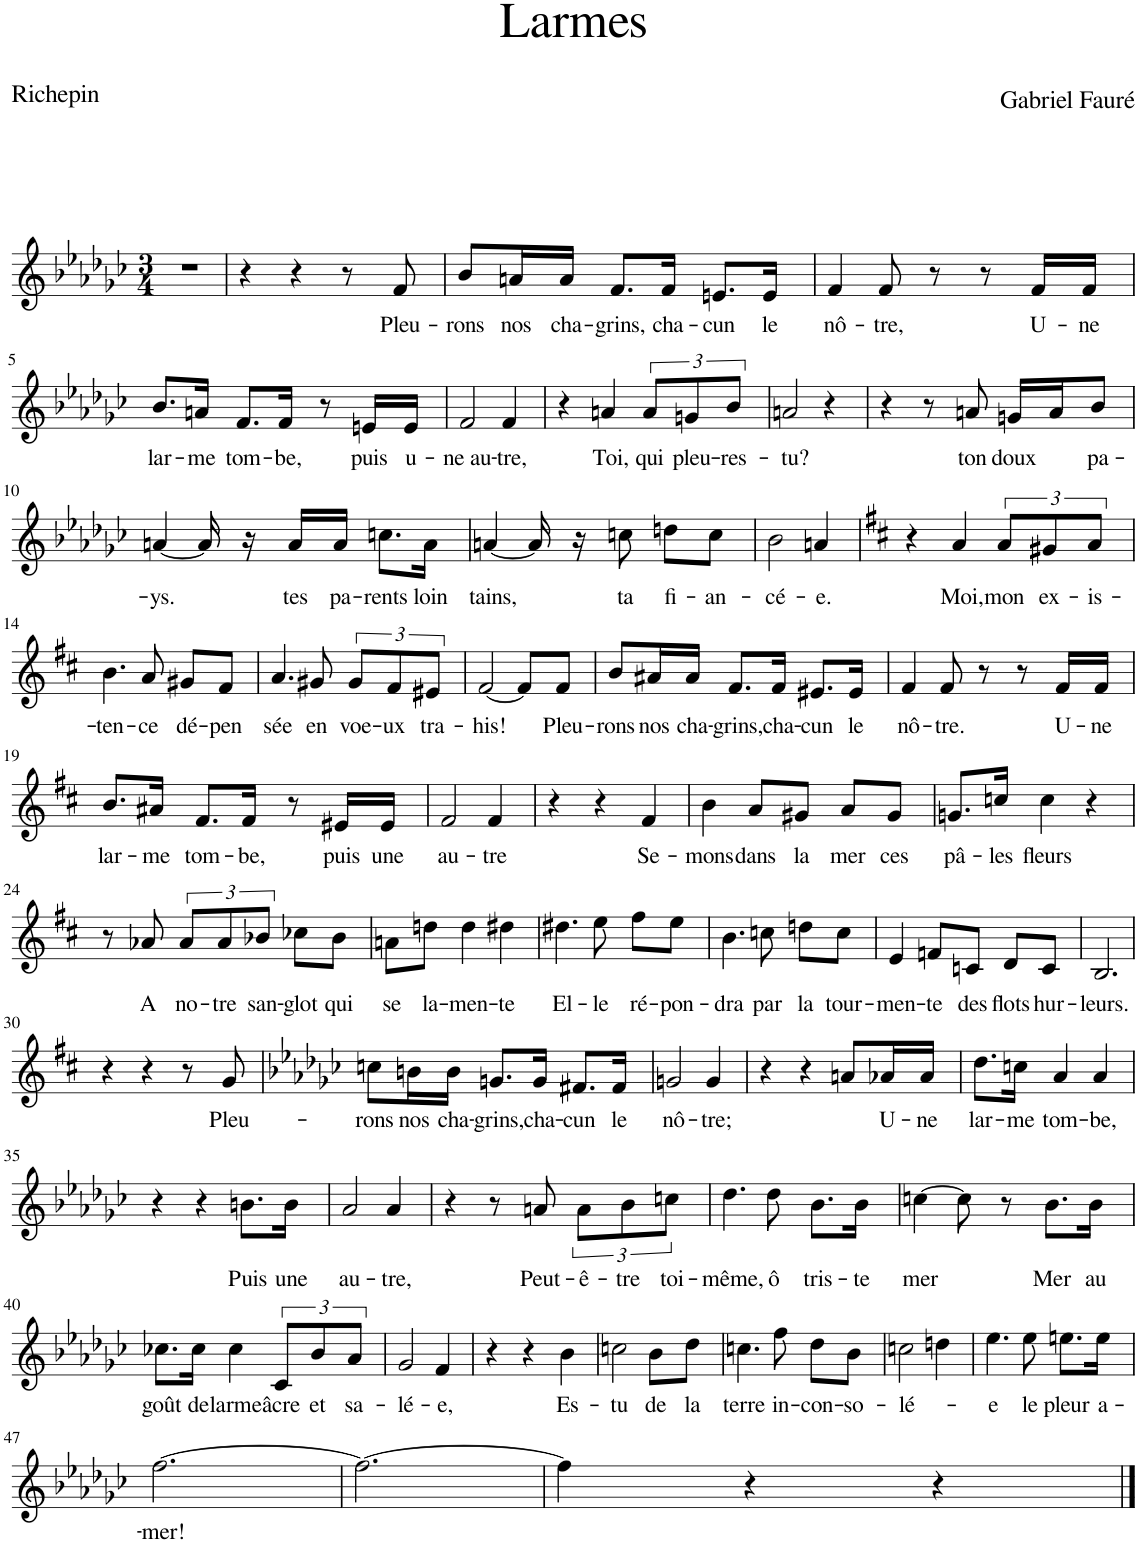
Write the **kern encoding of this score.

**kern	**text
*part1	*part1
*staff1	*staff1
*I"Piano	*
*I'Pno	*
*clefG2	*
*k[b-e-a-d-g-c-]	*
*M3/4	*
=1	=1
2.r	.
=2	=2
4r	.
4r	.
8r	.
!	!LO:LY:b
8f/	Pleu-
=3	=3
!	!LO:LY:b
8b-/L	-rons
!	!LO:LY:b
16an/L	nos
!	!LO:LY:b
16a/JJ	cha-
!	!LO:LY:b
8.f/L	-grins,
!	!LO:LY:b
16f/Jk	cha-
!	!LO:LY:b
8.en/L	-cun
!	!LO:LY:b
16e/Jk	le
=4	=4
!	!LO:LY:b
4f/	nô-
!	!LO:LY:b
8f/	-tre,
8r	.
8r	.
!	!LO:LY:b
16f/LL	U-
!	!LO:LY:b
16f/JJ	-ne
!!LO:LB:g=z
=5	=5
!	!LO:LY:b
8.b-/L	lar-
!	!LO:LY:b
16an/Jk	-me
!	!LO:LY:b
8.f/L	tom-
!	!LO:LY:b
16f/Jk	-be,
8r	.
!	!LO:LY:b
16en/LL	puis
!	!LO:LY:b
16e/JJ	u-
=6	=6
!	!LO:LY:b
2f/	ne au-
!	!LO:LY:b
4f/	-tre,
=7	=7
4r	.
!	!LO:LY:b
4an/	Toi,
!	!LO:LY:b
12a/L	qui
!	!LO:LY:b
12gn/	pleu-
!	!LO:LY:b
12b-/J	-res-
=8	=8
!	!LO:LY:b
2an/	-tu?
4r	.
=9	=9
4r	.
8r	.
!	!LO:LY:b
8an/	ton
!	!LO:LY:b
16gn/LL	doux
16a/J	.
!	!LO:LY:b
8b-/J	pa-
!!LO:LB:g=z
=10	=10
!	!LO:LY:b
[4an/	-ys.
16a/]	.
16r	.
!	!LO:LY:b
16a/LL	tes
!	!LO:LY:b
16a/JJ	pa-
!	!LO:LY:b
8.ccn\L	-rents
!	!LO:LY:b
16a\Jk	loin
=11	=11
!	!LO:LY:b
[4an/	tains,
16a/]	.
16r	.
!	!LO:LY:b
8ccn\	ta
!	!LO:LY:b
8ddn\L	fi-
!	!LO:LY:b
8cc\J	-an-
=12	=12
!	!LO:LY:b
2b-\	-cé-
!	!LO:LY:b
4an/	-e.
=13	=13
*k[f#c#]	*
4r	.
!	!LO:LY:b
4a/	Moi,
!	!LO:LY:b
12a/L	mon
!	!LO:LY:b
12g#X/	ex-
!	!LO:LY:b
12a/J	-is-
!!LO:LB:g=z
=14	=14
!	!LO:LY:b
4.b\	-ten-
!	!LO:LY:b
8a/	-ce
!	!LO:LY:b
8g#X/L	dé-
!	!LO:LY:b
8f#/J	-pen
=15	=15
!	!LO:LY:b
4.a/	sée
!	!LO:LY:b
8g#X/	en
!	!LO:LY:b
12g#/L	voe-
!	!LO:LY:b
12f#/	-ux
!	!LO:LY:b
12e#X/J	tra-
=16	=16
!	!LO:LY:b
[2f#/	-his!
8f#/L]	.
!	!LO:LY:b
8f#/J	Pleu-
=17	=17
!	!LO:LY:b
8b/L	-rons
!	!LO:LY:b
16a#X/L	nos
!	!LO:LY:b
16a#/JJ	cha-
!	!LO:LY:b
8.f#/L	-grins,
!	!LO:LY:b
16f#/Jk	cha-
!	!LO:LY:b
8.e#X/L	-cun
!	!LO:LY:b
16e#/Jk	le
=18	=18
!	!LO:LY:b
4f#/	nô-
!	!LO:LY:b
8f#/	-tre.
8r	.
8r	.
!	!LO:LY:b
16f#/LL	U-
!	!LO:LY:b
16f#/JJ	-ne
!!LO:LB:g=z
=19	=19
!	!LO:LY:b
8.b/L	lar-
!	!LO:LY:b
16a#X/Jk	-me
!	!LO:LY:b
8.f#/L	tom-
!	!LO:LY:b
16f#/Jk	-be,
8r	.
!	!LO:LY:b
16e#X/LL	puis
!	!LO:LY:b
16e#/JJ	une
=20	=20
!	!LO:LY:b
2f#/	au-
!	!LO:LY:b
4f#/	-tre
=21	=21
4r	.
4r	.
!	!LO:LY:b
4f#/	Se-
=22	=22
!	!LO:LY:b
4b\	-mons
!	!LO:LY:b
8a/L	dans
!	!LO:LY:b
8g#X/J	la
!	!LO:LY:b
8a/L	mer
!	!LO:LY:b
8g#/J	ces
=23	=23
!	!LO:LY:b
8.gn/L	pâ-
!	!LO:LY:b
16ccn/Jk	-les
!	!LO:LY:b
4cc\	fleurs
4r	.
!!LO:LB:g=z
=24	=24
8r	.
!	!LO:LY:b
8a-X/	A
!	!LO:LY:b
12a-/L	no-
!	!LO:LY:b
12a-/	-tre
!	!LO:LY:b
12b-X/J	san-
!	!LO:LY:b
8cc-X\L	-glot
!	!LO:LY:b
8b-\J	qui
=25	=25
!	!LO:LY:b
8an\L	se
!	!LO:LY:b
8ddn\J	la-
!	!LO:LY:b
4dd\	-men-
!	!LO:LY:b
4dd#X\	-te
=26	=26
!	!LO:LY:b
4.dd#X\	El-
!	!LO:LY:b
8ee\	-le
!	!LO:LY:b
8ff#\L	-ré-
!	!LO:LY:b
8ee\J	-pon-
=27	=27
!	!LO:LY:b
4.b\	-dra
!	!LO:LY:b
8ccn\	par
!	!LO:LY:b
8ddn\L	la
!	!LO:LY:b
8cc\J	tour-
=28	=28
!	!LO:LY:b
4e/	-men-
!	!LO:LY:b
8fn/L	-te
!	!LO:LY:b
8cn/J	des
!	!LO:LY:b
8d/L	flots
!	!LO:LY:b
8c/J	hur-
=29	=29
!	!LO:LY:b
2.B/	-leurs.
!!LO:LB:g=z
=30	=30
4r	.
4r	.
8r	.
!	!LO:LY:b
8g/	Pleu-
=31	=31
*k[b-e-a-d-g-c-]	*
!	!LO:LY:b
8ccn\L	-rons
!	!LO:LY:b
16bn\L	nos
!	!LO:LY:b
16b\JJ	cha-
!	!LO:LY:b
8.gn/L	-grins,
!	!LO:LY:b
16g/Jk	cha-
!	!LO:LY:b
8.f#X/L	-cun
!	!LO:LY:b
16f#/Jk	le
=32	=32
!	!LO:LY:b
2gn/	nô-
!	!LO:LY:b
4g/	-tre;
=33	=33
4r	.
4r	.
8an/L	.
!	!LO:LY:b
16a-X/L	U-
!	!LO:LY:b
16a-/JJ	-ne
=34	=34
!	!LO:LY:b
8.dd-\L	lar-
!	!LO:LY:b
16ccn\Jk	-me
!	!LO:LY:b
4a-/	tom-
!	!LO:LY:b
4a-/	-be,
!!LO:LB:g=z
=35	=35
4r	.
4r	.
!	!LO:LY:b
8.bn\L	Puis
!	!LO:LY:b
16b\Jk	une
=36	=36
!	!LO:LY:b
2a-/	au-
!	!LO:LY:b
4a-/	-tre,
=37	=37
4r	.
8r	.
!	!LO:LY:b
8an/	Peut-
!	!LO:LY:b
12a\L	-ê-
!	!LO:LY:b
12b-\	-tre
!	!LO:LY:b
12ccn\J	toi-
=38	=38
!	!LO:LY:b
4.dd-\	-même,
!	!LO:LY:b
8dd-\	ô
!	!LO:LY:b
8.b-\L	tris-
!	!LO:LY:b
16b-\Jk	-te
=39	=39
!	!LO:LY:b
[4ccn\	mer
8cc\]	.
8r	.
!	!LO:LY:b
8.b-\L	Mer
!	!LO:LY:b
16b-\Jk	au
!!LO:LB:g=z
=40	=40
!	!LO:LY:b
8.cc-X\L	goût
!	!LO:LY:b
16cc-\Jk	de
!	!LO:LY:b
4cc-\	larme
!	!LO:LY:b
12c-/L	âcre
!	!LO:LY:b
12b-/	et
!	!LO:LY:b
12a-/J	sa-
=41	=41
!	!LO:LY:b
2g-/	-lé-
!	!LO:LY:b
4f/	-e,
=42	=42
4r	.
4r	.
!	!LO:LY:b
4b-\	Es-
=43	=43
!	!LO:LY:b
2ccn\	-tu
!	!LO:LY:b
8b-\L	de
!	!LO:LY:b
8dd-\J	la
=44	=44
!	!LO:LY:b
4.ccn\	terre
!	!LO:LY:b
8ff\	in-
!	!LO:LY:b
8dd-\L	-con-
!	!LO:LY:b
8b-\J	-so-
=45	=45
!	!LO:LY:b
2ccn\	-lé-
4ddn\	.
=46	=46
!	!LO:LY:b
4.ee-\	e
!	!LO:LY:b
8ee-\	le
!	!LO:LY:b
8.een\L	pleur
!	!LO:LY:b
16ee\Jk	a-
!!LO:LB:g=z
=47	=47
!	!LO:LY:b
[2.ff\	-mer!
=48	=48
2.ff\_	.
=49	=49
4ff\]	.
4r	.
4r	.
==	==
*-	*-
